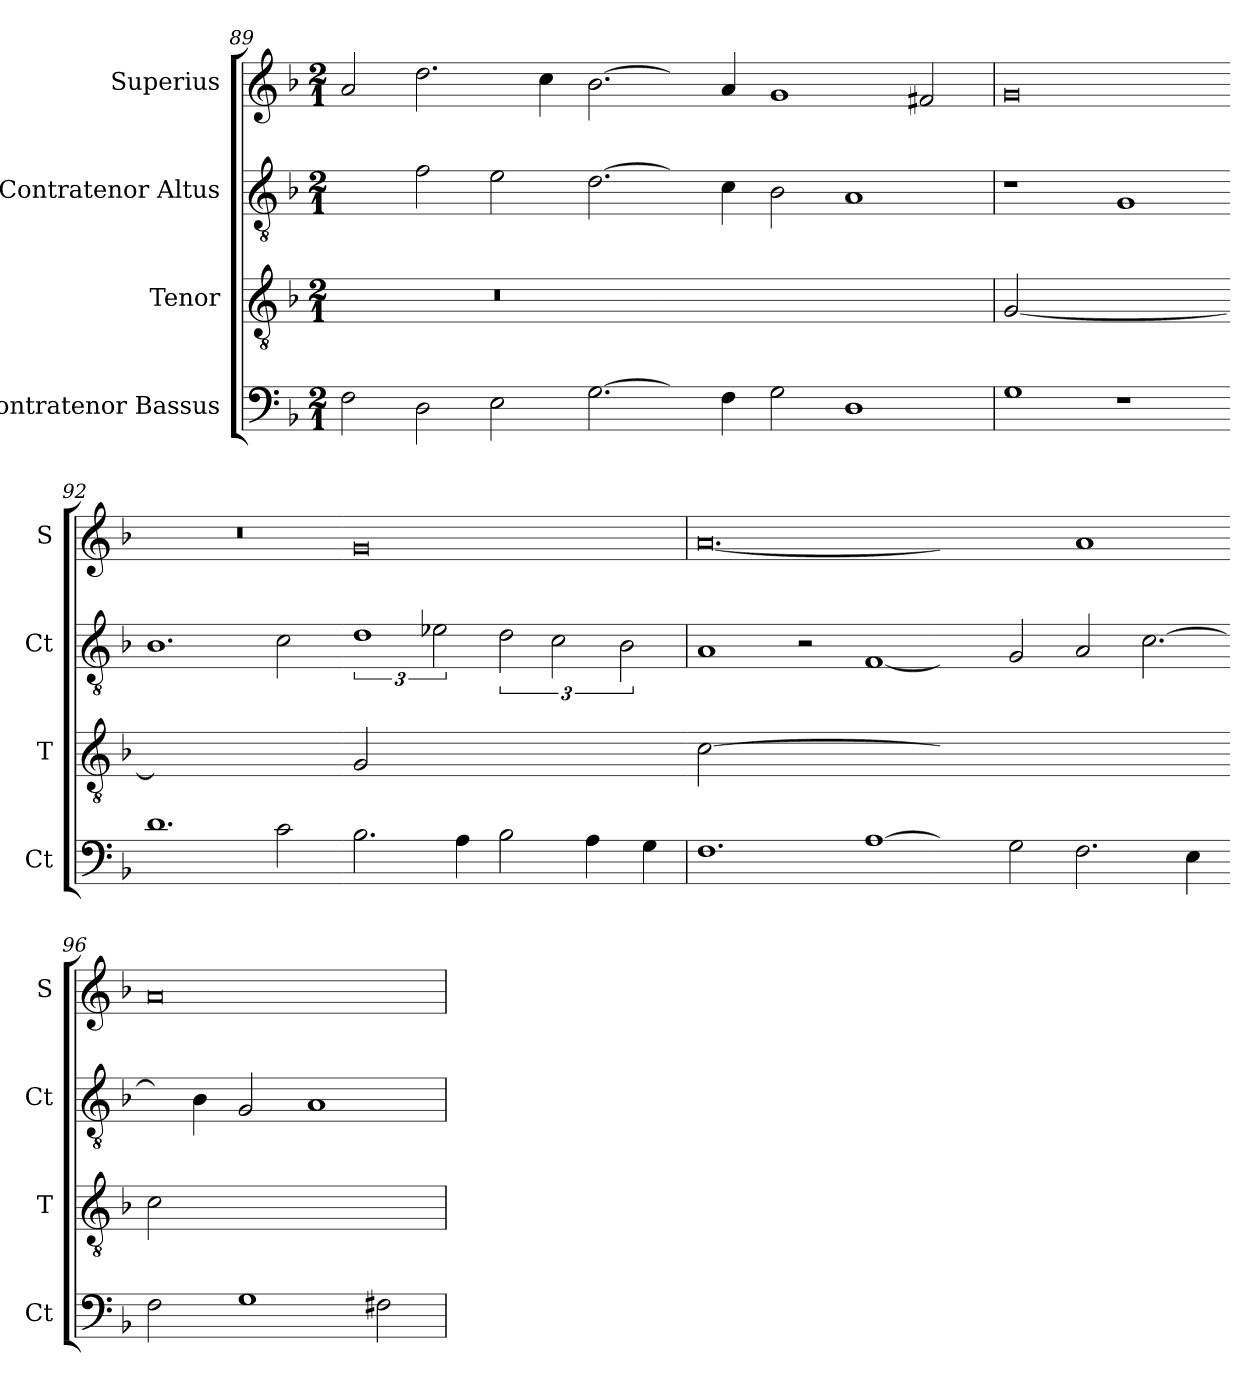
**kern	**kern	**kern	**kern
*part4	*part3	*part2	*part1
*staff4	*staff3	*staff2	*staff1
*I"Contratenor Bassus	*I"Tenor	*I"Contratenor Altus	*I"Superius
*I'Ct	*I'T	*I'Ct	*I'S
*clefF4	*clefGv2	*clefGv2	*clefG2
*k[b-]	*k[b-]	*k[b-]	*k[b-]
*M2/1	*M2/1	*M2/1	*M2/1
=89	=89	=89	=89
!	!LO:N:vis=2	!	!
2F\	0r	2d\yy]	2a/
2D\	.	2f\	2.dd\
2E\	.	2e\	.
.	.	.	4cc\
!LO:N:vis=2.	!	!LO:N:vis=2.	!LO:N:vis=2.
[2G\	.	[2d\	[2b-\
=90-	=90-	=90-	=90-
!	!LO:N:vis=2	!	!
4G\yy]	0ryy	4d\yy]	4b-\yy]
4F\	.	4c\	4a/
2G\	.	2B-\	1g
1D	.	1A	.
.	.	.	2f#X/
=91	=91	=91	=91
!	!LO:N:vis=2	!	!
1G	[0G	1r	0g
1r	.	1G	.
=92-	=92-	=92-	=92-
!	!LO:N:vis=2	!	!
1.d	0Gyy]	1.B-	0r
2c\	.	2c\	.
=93-	=93-	=93-	=93-
!	!LO:N:vis=2	!	!
2.B-\	0G	3%2d	0g
.	.	3e-X\	.
4A\	.	.	.
2B-\	.	3d\	.
.	.	3c\	.
4A\	.	.	.
.	.	3B-\	.
4G\	.	.	.
=94	=94-	=94	=94
!	!LO:N:vis=2	!	!LO:N:vis=0.
1.F	[0c	1A	[0a
.	.	2r	.
!LO:N:vis=1	!	!LO:N:vis=1	!
[2A\	.	[2F/	.
=95-	=95-	=95-	=95-
!	!LO:N:vis=2	!	!
2A\yy]	0cyy]	2F/yy]	1ayy]
2G\	.	2G/	.
2.F\	.	2A/	1a
!	!	!LO:N:vis=2.	!
.	.	[2c\	.
4E\	.	.	.
=96-	=96-	=96-	=96-
!	!LO:N:vis=2	!	!
2F\	0c	4c\yy]	0a
.	.	4B-\	.
1G	.	2G/	.
.	.	1A	.
2F#X\	.	.	.
=	=	=	=
*-	*-	*-	*-
